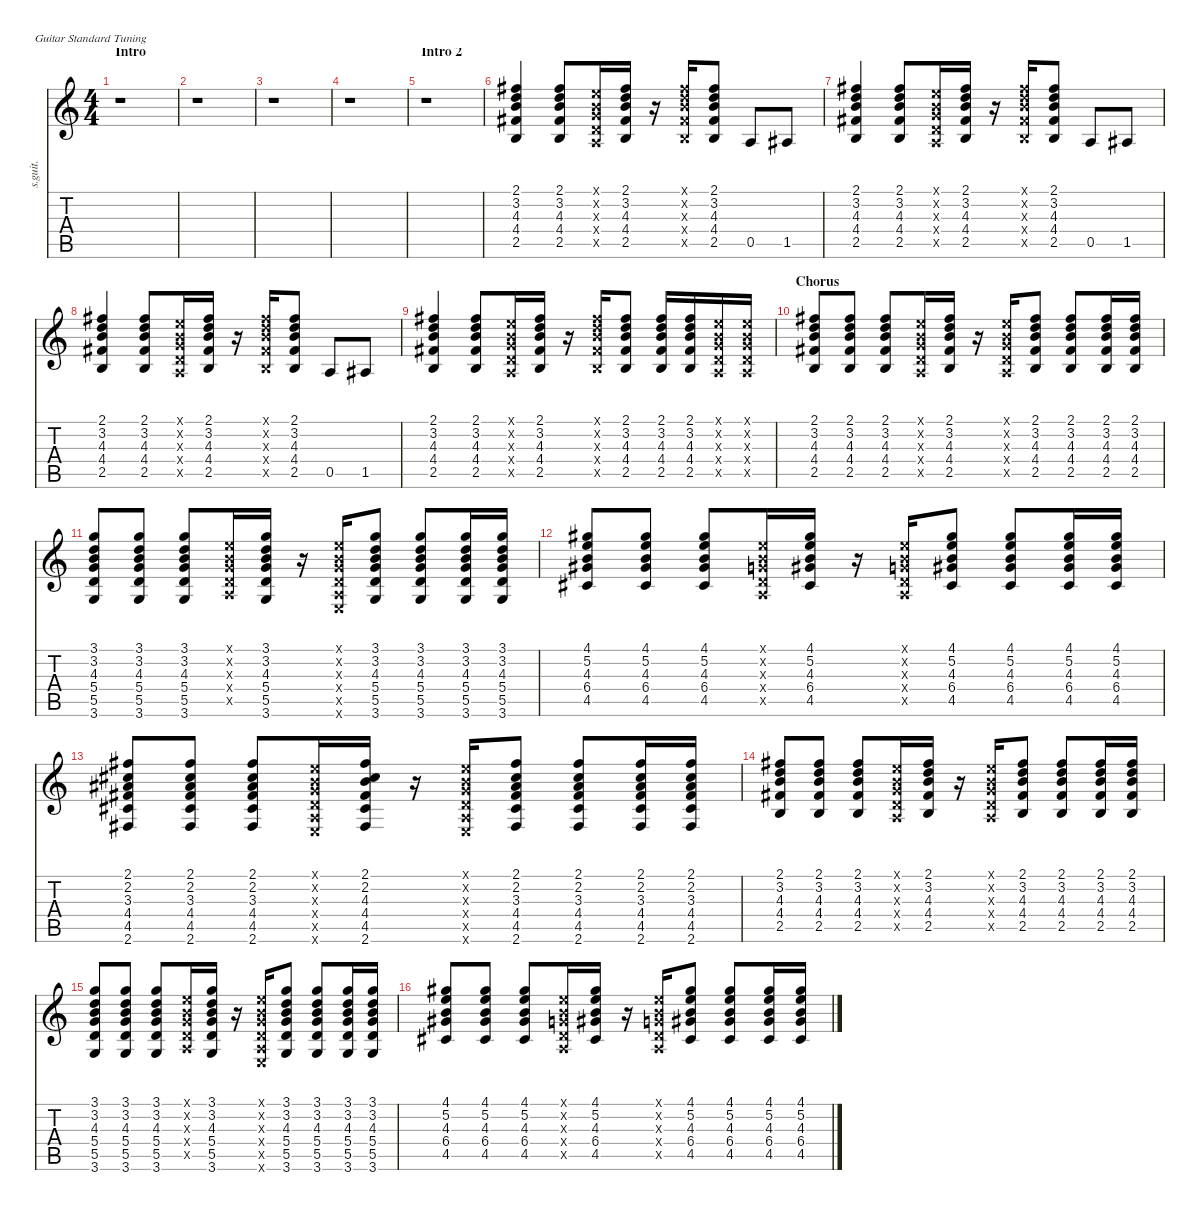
\defaultSystemsLayout 4
\hideDynamics
\bracketExtendMode nobrackets
\track ("Thomas Raggi (Guitar - Left)" "s.guit.") {instrument overdrivenguitar}
\staff {score tabs}
\tuning (E4 B3 G3 D3 A2 E2)
\ts (4 4)
\beaming (8 2 2 2 2)
\section ("" "Intro")
\tempo (60 hide)
\clef g2
\ks c
r.1{dy ff instrument overdrivenguitar} |
r.1 |
r.1 |
r.1 |
\section ("" "Intro 2")
\tempo (134 hide)
r.1 |
(2.1{acc #} 3.2 4.3 4.4{acc #} 2.5).4{lyrics (0 "") lyrics (1 "") lyrics (2 "") lyrics (3 "") lyrics (4 "")} (2.1{acc #} 3.2 4.3 4.4{acc #} 2.5).8{lyrics (0 "") lyrics (1 "") lyrics (2 "") lyrics (3 "") lyrics (4 "")} (0.1{x} 0.2{x} 0.3{x} 0.4{x} 0.5{x}).16{lyrics (0 "") lyrics (1 "") lyrics (2 "") lyrics (3 "") lyrics (4 "")} (2.1{acc #} 3.2 4.3 4.4{acc #} 2.5).16{lyrics (0 "") lyrics (1 "") lyrics (2 "") lyrics (3 "") lyrics (4 "")} r.16 (2.1{x acc #} 3.2{x} 4.3{x} 4.4{x acc #} 2.5{x}).16{lyrics (0 "") lyrics (1 "") lyrics (2 "") lyrics (3 "") lyrics (4 "")} (2.1{acc #} 3.2 4.3 4.4{acc #} 2.5).8{lyrics (0 "") lyrics (1 "") lyrics (2 "") lyrics (3 "") lyrics (4 "")} 0.5.8{lyrics (0 "") lyrics (1 "") lyrics (2 "") lyrics (3 "") lyrics (4 "")} 1.5{acc #}.8{lyrics (0 "") lyrics (1 "") lyrics (2 "") lyrics (3 "") lyrics (4 "")} |
(2.1{acc #} 3.2 4.3 4.4{acc #} 2.5).4{lyrics (0 "") lyrics (1 "") lyrics (2 "") lyrics (3 "") lyrics (4 "")} (2.1{acc #} 3.2 4.3 4.4{acc #} 2.5).8{lyrics (0 "") lyrics (1 "") lyrics (2 "") lyrics (3 "") lyrics (4 "")} (0.1{x} 0.2{x} 0.3{x} 0.4{x} 0.5{x}).16{lyrics (0 "") lyrics (1 "") lyrics (2 "") lyrics (3 "") lyrics (4 "")} (2.1{acc #} 3.2 4.3 4.4{acc #} 2.5).16{lyrics (0 "") lyrics (1 "") lyrics (2 "") lyrics (3 "") lyrics (4 "")} r.16 (2.1{x acc #} 3.2{x} 4.3{x} 4.4{x acc #} 2.5{x}).16{lyrics (0 "") lyrics (1 "") lyrics (2 "") lyrics (3 "") lyrics (4 "")} (2.1{acc #} 3.2 4.3 4.4{acc #} 2.5).8{lyrics (0 "") lyrics (1 "") lyrics (2 "") lyrics (3 "") lyrics (4 "")} 0.5.8{lyrics (0 "") lyrics (1 "") lyrics (2 "") lyrics (3 "") lyrics (4 "")} 1.5{acc #}.8{lyrics (0 "") lyrics (1 "") lyrics (2 "") lyrics (3 "") lyrics (4 "")} |
(2.1{acc #} 3.2 4.3 4.4{acc #} 2.5).4{lyrics (0 "") lyrics (1 "") lyrics (2 "") lyrics (3 "") lyrics (4 "")} (2.1{acc #} 3.2 4.3 4.4{acc #} 2.5).8{lyrics (0 "") lyrics (1 "") lyrics (2 "") lyrics (3 "") lyrics (4 "")} (0.1{x} 0.2{x} 0.3{x} 0.4{x} 0.5{x}).16{lyrics (0 "") lyrics (1 "") lyrics (2 "") lyrics (3 "") lyrics (4 "")} (2.1{acc #} 3.2 4.3 4.4{acc #} 2.5).16{lyrics (0 "") lyrics (1 "") lyrics (2 "") lyrics (3 "") lyrics (4 "")} r.16 (2.1{x acc #} 3.2{x} 4.3{x} 4.4{x acc #} 2.5{x}).16{lyrics (0 "") lyrics (1 "") lyrics (2 "") lyrics (3 "") lyrics (4 "")} (2.1{acc #} 3.2 4.3 4.4{acc #} 2.5).8{lyrics (0 "") lyrics (1 "") lyrics (2 "") lyrics (3 "") lyrics (4 "")} 0.5.8{lyrics (0 "") lyrics (1 "") lyrics (2 "") lyrics (3 "") lyrics (4 "")} 1.5{acc #}.8{lyrics (0 "") lyrics (1 "") lyrics (2 "") lyrics (3 "") lyrics (4 "")} |
(2.1{acc #} 3.2 4.3 4.4{acc #} 2.5).4{lyrics (0 "") lyrics (1 "") lyrics (2 "") lyrics (3 "") lyrics (4 "")} (2.1{acc #} 3.2 4.3 4.4{acc #} 2.5).8{lyrics (0 "") lyrics (1 "") lyrics (2 "") lyrics (3 "") lyrics (4 "")} (0.1{x} 0.2{x} 0.3{x} 0.4{x} 0.5{x}).16{lyrics (0 "") lyrics (1 "") lyrics (2 "") lyrics (3 "") lyrics (4 "")} (2.1{acc #} 3.2 4.3 4.4{acc #} 2.5).16{lyrics (0 "") lyrics (1 "") lyrics (2 "") lyrics (3 "") lyrics (4 "")} r.16 (2.1{x acc #} 3.2{x} 4.3{x} 4.4{x acc #} 2.5{x}).16{lyrics (0 "") lyrics (1 "") lyrics (2 "") lyrics (3 "") lyrics (4 "")} (2.1{acc #} 3.2 4.3 4.4{acc #} 2.5).8{lyrics (0 "") lyrics (1 "") lyrics (2 "") lyrics (3 "") lyrics (4 "")} (2.1{acc #} 3.2 4.3 4.4{acc #} 2.5).16{lyrics (0 "") lyrics (1 "") lyrics (2 "") lyrics (3 "") lyrics (4 "")} (2.1{acc #} 3.2 4.3 4.4{acc #} 2.5).16{lyrics (0 "") lyrics (1 "") lyrics (2 "") lyrics (3 "") lyrics (4 "")} (0.1{x} 0.2{x} 0.3{x} 0.4{x} 0.5{x}).16{lyrics (0 "") lyrics (1 "") lyrics (2 "") lyrics (3 "") lyrics (4 "")} (0.1{x} 0.2{x} 0.3{x} 0.4{x} 0.5{x}).16{lyrics (0 "") lyrics (1 "") lyrics (2 "") lyrics (3 "") lyrics (4 "")} |
\section ("" "Chorus")
(2.1{acc #} 3.2 4.3 4.4{acc #} 2.5).8{lyrics (0 "") lyrics (1 "") lyrics (2 "") lyrics (3 "") lyrics (4 "")} (2.1{acc #} 3.2 4.3 4.4{acc #} 2.5).8{lyrics (0 "") lyrics (1 "") lyrics (2 "") lyrics (3 "") lyrics (4 "")} (2.1{acc #} 3.2 4.3 4.4{acc #} 2.5).8{lyrics (0 "") lyrics (1 "") lyrics (2 "") lyrics (3 "") lyrics (4 "")} (0.1{x} 0.2{x} 0.3{x} 0.4{x} 0.5{x}).16{lyrics (0 "") lyrics (1 "") lyrics (2 "") lyrics (3 "") lyrics (4 "")} (2.1{acc #} 3.2 4.3 4.4{acc #} 2.5).16{lyrics (0 "") lyrics (1 "") lyrics (2 "") lyrics (3 "") lyrics (4 "")} r.16 (0.1{x} 0.2{x} 0.3{x} 0.4{x} 0.5{x}).16{lyrics (0 "") lyrics (1 "") lyrics (2 "") lyrics (3 "") lyrics (4 "")} (2.1{acc #} 3.2 4.3 4.4{acc #} 2.5).8{lyrics (0 "") lyrics (1 "") lyrics (2 "") lyrics (3 "") lyrics (4 "")} (2.1{acc #} 3.2 4.3 4.4{acc #} 2.5).8{lyrics (0 "") lyrics (1 "") lyrics (2 "") lyrics (3 "") lyrics (4 "")} (2.1{acc #} 3.2 4.3 4.4{acc #} 2.5).16{lyrics (0 "") lyrics (1 "") lyrics (2 "") lyrics (3 "") lyrics (4 "")} (2.1{acc #} 3.2 4.3 4.4{acc #} 2.5).16{lyrics (0 "") lyrics (1 "") lyrics (2 "") lyrics (3 "") lyrics (4 "")} |
(3.1 3.2 4.3 5.4 5.5 3.6).8{lyrics (0 "") lyrics (1 "") lyrics (2 "") lyrics (3 "") lyrics (4 "")} (3.1 3.2 4.3 5.4 5.5 3.6).8{lyrics (0 "") lyrics (1 "") lyrics (2 "") lyrics (3 "") lyrics (4 "")} (3.1 3.2 4.3 5.4 5.5 3.6).8{lyrics (0 "") lyrics (1 "") lyrics (2 "") lyrics (3 "") lyrics (4 "")} (0.1{x} 0.2{x} 0.3{x} 0.4{x} 0.5{x}).16{lyrics (0 "") lyrics (1 "") lyrics (2 "") lyrics (3 "") lyrics (4 "")} (3.1 3.2 4.3 5.4 5.5 3.6).16{lyrics (0 "") lyrics (1 "") lyrics (2 "") lyrics (3 "") lyrics (4 "")} r.16 (0.1{x} 0.2{x} 0.3{x} 0.4{x} 0.5{x} 0.6{x}).16{lyrics (0 "") lyrics (1 "") lyrics (2 "") lyrics (3 "") lyrics (4 "")} (3.1 3.2 4.3 5.4 5.5 3.6).8{lyrics (0 "") lyrics (1 "") lyrics (2 "") lyrics (3 "") lyrics (4 "")} (3.1 3.2 4.3 5.4 5.5 3.6).8{lyrics (0 "") lyrics (1 "") lyrics (2 "") lyrics (3 "") lyrics (4 "")} (3.1 3.2 4.3 5.4 5.5 3.6).16{lyrics (0 "") lyrics (1 "") lyrics (2 "") lyrics (3 "") lyrics (4 "")} (3.1 3.2 4.3 5.4 5.5 3.6).16{lyrics (0 "") lyrics (1 "") lyrics (2 "") lyrics (3 "") lyrics (4 "")} |
(4.1{acc #} 5.2 4.3 6.4{acc #} 4.5{acc #}).8{lyrics (0 "") lyrics (1 "") lyrics (2 "") lyrics (3 "") lyrics (4 "")} (4.1{acc #} 5.2 4.3 6.4{acc #} 4.5{acc #}).8{lyrics (0 "") lyrics (1 "") lyrics (2 "") lyrics (3 "") lyrics (4 "")} (4.1{acc #} 5.2 4.3 6.4{acc #} 4.5{acc #}).8{lyrics (0 "") lyrics (1 "") lyrics (2 "") lyrics (3 "") lyrics (4 "")} (0.1{x} 0.2{x} 0.3{x} 0.4{x} 0.5{x}).16{lyrics (0 "") lyrics (1 "") lyrics (2 "") lyrics (3 "") lyrics (4 "")} (4.1{acc #} 5.2 4.3 6.4{acc #} 4.5{acc #}).16{lyrics (0 "") lyrics (1 "") lyrics (2 "") lyrics (3 "") lyrics (4 "")} r.16 (0.1{x} 0.2{x} 0.3{x} 0.4{x} 0.5{x}).16{lyrics (0 "") lyrics (1 "") lyrics (2 "") lyrics (3 "") lyrics (4 "")} (4.1{acc #} 5.2 4.3 6.4{acc #} 4.5{acc #}).8{lyrics (0 "") lyrics (1 "") lyrics (2 "") lyrics (3 "") lyrics (4 "")} (4.1{acc #} 5.2 4.3 6.4{acc #} 4.5{acc #}).8{lyrics (0 "") lyrics (1 "") lyrics (2 "") lyrics (3 "") lyrics (4 "")} (4.1{acc #} 5.2 4.3 6.4{acc #} 4.5{acc #}).16{lyrics (0 "") lyrics (1 "") lyrics (2 "") lyrics (3 "") lyrics (4 "")} (4.1{acc #} 5.2 4.3 6.4{acc #} 4.5{acc #}).16{lyrics (0 "") lyrics (1 "") lyrics (2 "") lyrics (3 "") lyrics (4 "")} |
(2.1{acc #} 2.2{acc #} 3.3{acc #} 4.4{acc #} 4.5{acc #} 2.6{acc #}).8{lyrics (0 "") lyrics (1 "") lyrics (2 "") lyrics (3 "") lyrics (4 "")} (2.1{acc #} 2.2{acc #} 3.3{acc #} 4.4{acc #} 4.5{acc #} 2.6{acc #}).8{lyrics (0 "") lyrics (1 "") lyrics (2 "") lyrics (3 "") lyrics (4 "")} (2.1{acc #} 2.2{acc #} 3.3{acc #} 4.4{acc #} 4.5{acc #} 2.6{acc #}).8{lyrics (0 "") lyrics (1 "") lyrics (2 "") lyrics (3 "") lyrics (4 "")} (0.1{x} 0.2{x} 0.3{x} 0.4{x} 0.5{x} 0.6{x}).16{lyrics (0 "") lyrics (1 "") lyrics (2 "") lyrics (3 "") lyrics (4 "")} (2.1{acc #} 2.2{acc #} 4.3 4.4{acc #} 4.5{acc #} 2.6{acc #}).16{lyrics (0 "") lyrics (1 "") lyrics (2 "") lyrics (3 "") lyrics (4 "")} r.16 (0.1{x} 0.2{x} 0.3{x} 0.4{x} 0.5{x} 0.6{x}).16{lyrics (0 "") lyrics (1 "") lyrics (2 "") lyrics (3 "") lyrics (4 "")} (2.1{acc #} 2.2{acc #} 3.3{acc #} 4.4{acc #} 4.5{acc #} 2.6{acc #}).8{lyrics (0 "") lyrics (1 "") lyrics (2 "") lyrics (3 "") lyrics (4 "")} (2.1{acc #} 2.2{acc #} 3.3{acc #} 4.4{acc #} 4.5{acc #} 2.6{acc #}).8{lyrics (0 "") lyrics (1 "") lyrics (2 "") lyrics (3 "") lyrics (4 "")} (2.1{acc #} 2.2{acc #} 3.3{acc #} 4.4{acc #} 4.5{acc #} 2.6{acc #}).16{lyrics (0 "") lyrics (1 "") lyrics (2 "") lyrics (3 "") lyrics (4 "")} (2.1{acc #} 2.2{acc #} 3.3{acc #} 4.4{acc #} 4.5{acc #} 2.6{acc #}).16{lyrics (0 "") lyrics (1 "") lyrics (2 "") lyrics (3 "") lyrics (4 "")} |
(2.1{acc #} 3.2 4.3 4.4{acc #} 2.5).8{lyrics (0 "") lyrics (1 "") lyrics (2 "") lyrics (3 "") lyrics (4 "")} (2.1{acc #} 3.2 4.3 4.4{acc #} 2.5).8{lyrics (0 "") lyrics (1 "") lyrics (2 "") lyrics (3 "") lyrics (4 "")} (2.1{acc #} 3.2 4.3 4.4{acc #} 2.5).8{lyrics (0 "") lyrics (1 "") lyrics (2 "") lyrics (3 "") lyrics (4 "")} (0.1{x} 0.2{x} 0.3{x} 0.4{x} 0.5{x}).16{lyrics (0 "") lyrics (1 "") lyrics (2 "") lyrics (3 "") lyrics (4 "")} (2.1{acc #} 3.2 4.3 4.4{acc #} 2.5).16{lyrics (0 "") lyrics (1 "") lyrics (2 "") lyrics (3 "") lyrics (4 "")} r.16 (0.1{x} 0.2{x} 0.3{x} 0.4{x} 0.5{x}).16{lyrics (0 "") lyrics (1 "") lyrics (2 "") lyrics (3 "") lyrics (4 "")} (2.1{acc #} 3.2 4.3 4.4{acc #} 2.5).8{lyrics (0 "") lyrics (1 "") lyrics (2 "") lyrics (3 "") lyrics (4 "")} (2.1{acc #} 3.2 4.3 4.4{acc #} 2.5).8{lyrics (0 "") lyrics (1 "") lyrics (2 "") lyrics (3 "") lyrics (4 "")} (2.1{acc #} 3.2 4.3 4.4{acc #} 2.5).16{lyrics (0 "") lyrics (1 "") lyrics (2 "") lyrics (3 "") lyrics (4 "")} (2.1{acc #} 3.2 4.3 4.4{acc #} 2.5).16{lyrics (0 "") lyrics (1 "") lyrics (2 "") lyrics (3 "") lyrics (4 "")} |
(3.1 3.2 4.3 5.4 5.5 3.6).8{lyrics (0 "") lyrics (1 "") lyrics (2 "") lyrics (3 "") lyrics (4 "")} (3.1 3.2 4.3 5.4 5.5 3.6).8{lyrics (0 "") lyrics (1 "") lyrics (2 "") lyrics (3 "") lyrics (4 "")} (3.1 3.2 4.3 5.4 5.5 3.6).8{lyrics (0 "") lyrics (1 "") lyrics (2 "") lyrics (3 "") lyrics (4 "")} (0.1{x} 0.2{x} 0.3{x} 0.4{x} 0.5{x}).16{lyrics (0 "") lyrics (1 "") lyrics (2 "") lyrics (3 "") lyrics (4 "")} (3.1 3.2 4.3 5.4 5.5 3.6).16{lyrics (0 "") lyrics (1 "") lyrics (2 "") lyrics (3 "") lyrics (4 "")} r.16 (0.1{x} 0.2{x} 0.3{x} 0.4{x} 0.5{x} 0.6{x}).16{lyrics (0 "") lyrics (1 "") lyrics (2 "") lyrics (3 "") lyrics (4 "")} (3.1 3.2 4.3 5.4 5.5 3.6).8{lyrics (0 "") lyrics (1 "") lyrics (2 "") lyrics (3 "") lyrics (4 "")} (3.1 3.2 4.3 5.4 5.5 3.6).8{lyrics (0 "") lyrics (1 "") lyrics (2 "") lyrics (3 "") lyrics (4 "")} (3.1 3.2 4.3 5.4 5.5 3.6).16{lyrics (0 "") lyrics (1 "") lyrics (2 "") lyrics (3 "") lyrics (4 "")} (3.1 3.2 4.3 5.4 5.5 3.6).16{lyrics (0 "") lyrics (1 "") lyrics (2 "") lyrics (3 "") lyrics (4 "")} |
(4.1{acc #} 5.2 4.3 6.4{acc #} 4.5{acc #}).8{lyrics (0 "") lyrics (1 "") lyrics (2 "") lyrics (3 "") lyrics (4 "")} (4.1{acc #} 5.2 4.3 6.4{acc #} 4.5{acc #}).8{lyrics (0 "") lyrics (1 "") lyrics (2 "") lyrics (3 "") lyrics (4 "")} (4.1{acc #} 5.2 4.3 6.4{acc #} 4.5{acc #}).8{lyrics (0 "") lyrics (1 "") lyrics (2 "") lyrics (3 "") lyrics (4 "")} (0.1{x} 0.2{x} 0.3{x} 0.4{x} 0.5{x}).16{lyrics (0 "") lyrics (1 "") lyrics (2 "") lyrics (3 "") lyrics (4 "")} (4.1{acc #} 5.2 4.3 6.4{acc #} 4.5{acc #}).16{lyrics (0 "") lyrics (1 "") lyrics (2 "") lyrics (3 "") lyrics (4 "")} r.16 (0.1{x} 0.2{x} 0.3{x} 0.4{x} 0.5{x}).16{lyrics (0 "") lyrics (1 "") lyrics (2 "") lyrics (3 "") lyrics (4 "")} (4.1{acc #} 5.2 4.3 6.4{acc #} 4.5{acc #}).8{lyrics (0 "") lyrics (1 "") lyrics (2 "") lyrics (3 "") lyrics (4 "")} (4.1{acc #} 5.2 4.3 6.4{acc #} 4.5{acc #}).8{lyrics (0 "") lyrics (1 "") lyrics (2 "") lyrics (3 "") lyrics (4 "")} (4.1{acc #} 5.2 4.3 6.4{acc #} 4.5{acc #}).16{lyrics (0 "") lyrics (1 "") lyrics (2 "") lyrics (3 "") lyrics (4 "")} (4.1{acc #} 5.2 4.3 6.4{acc #} 4.5{acc #}).16{lyrics (0 "") lyrics (1 "") lyrics (2 "") lyrics (3 "") lyrics (4 "")}
